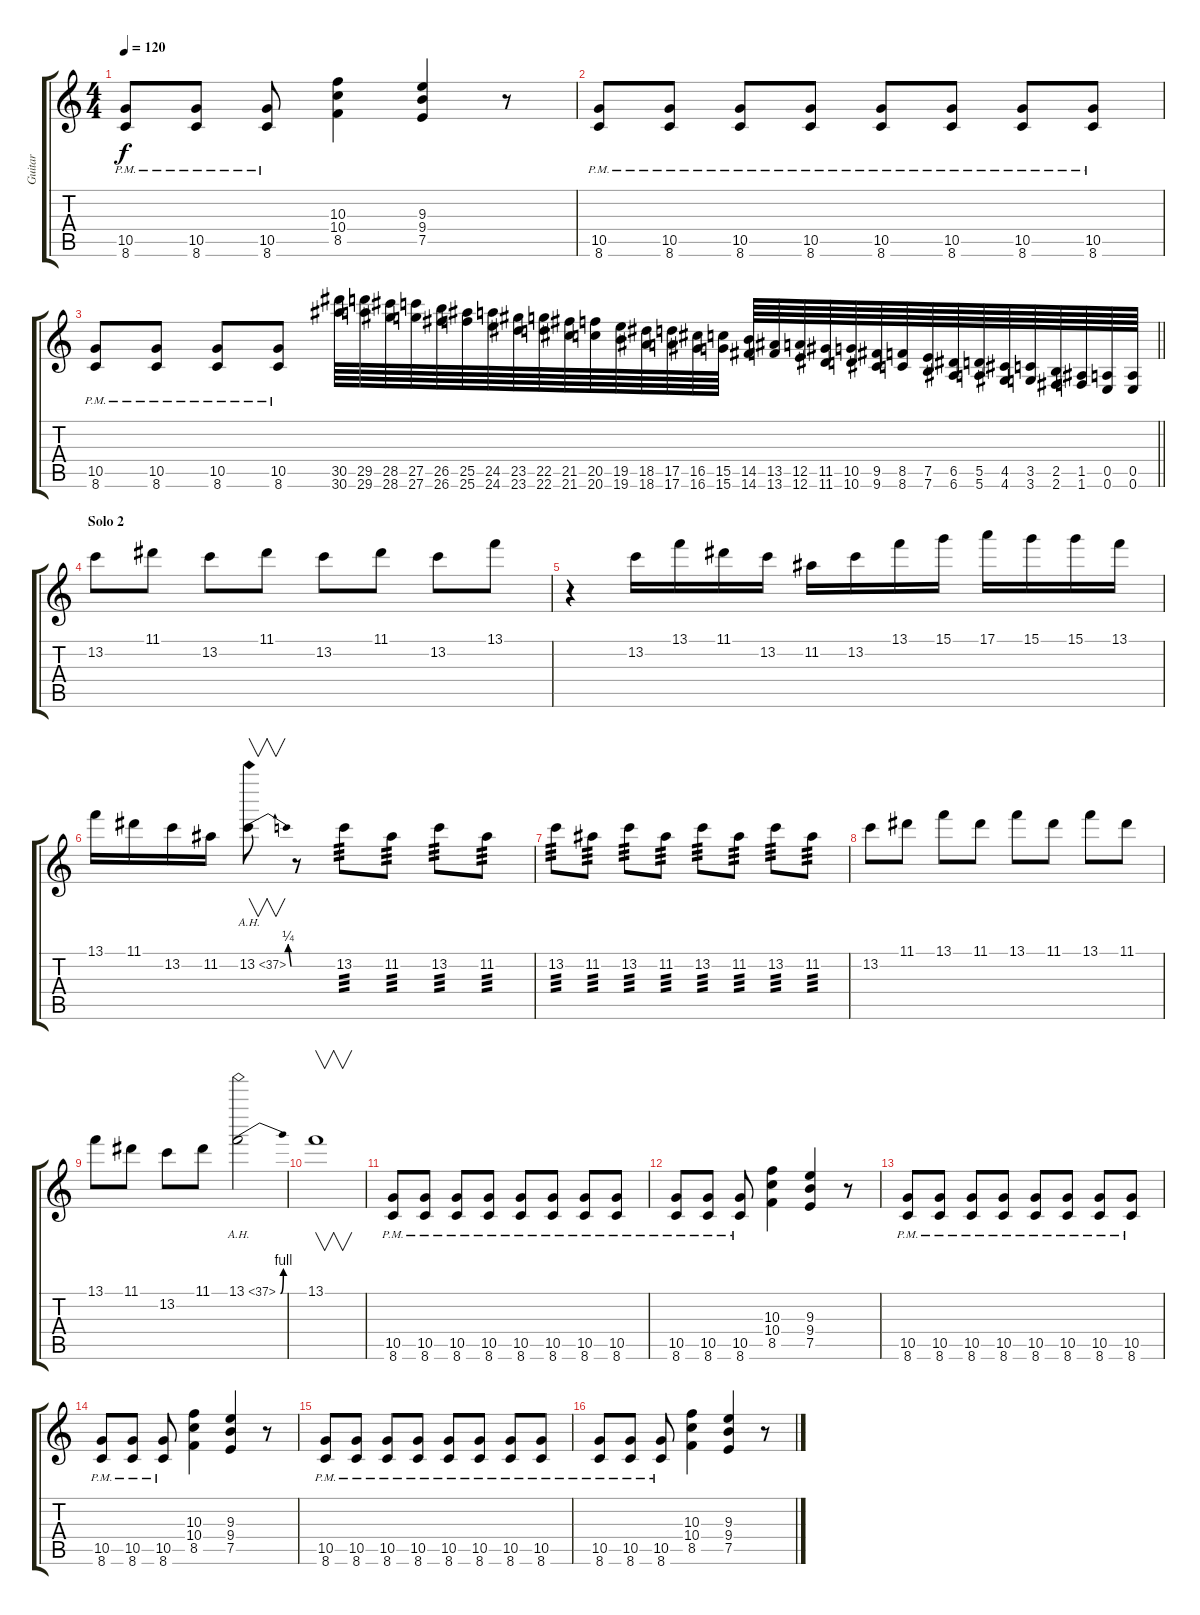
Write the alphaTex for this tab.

\track ("Guitar" "Guitar") {instrument distortionguitar}
\staff {score tabs}
\tuning (E4 B3 G3 D3 A2 E2) {hide}
\ts (4 4)
\tempo 120
\clef g2
\ks c
(10.5{pm} 8.6{pm}).8{dy f} (10.5{pm} 8.6{pm}).8 (10.5{pm} 8.6{pm}).8 (10.3 10.4 8.5).4 (9.3 9.4 7.5).4 r.8 |
(10.5{pm} 8.6{pm}).8 (10.5{pm} 8.6{pm}).8 (10.5{pm} 8.6{pm}).8 (10.5{pm} 8.6{pm}).8 (10.5{pm} 8.6{pm}).8 (10.5{pm} 8.6{pm}).8 (10.5{pm} 8.6{pm}).8 (10.5{pm} 8.6{pm}).8 |
\barLineRight lightlight
(10.5{pm} 8.6{pm}).8 (10.5{pm} 8.6{pm}).8 (10.5{pm} 8.6{pm}).8 (10.5{pm} 8.6{pm}).8 (30.5 30.6).64 (29.5 29.6).64 (28.5 28.6).64 (27.5 27.6).64 (26.5 26.6).64 (25.5 25.6).64 (24.5 24.6).64 (23.5 23.6).64 (22.5 22.6).64 (21.5 21.6).64 (20.5 20.6).64 (19.5 19.6).64 (18.5 18.6).64 (17.5 17.6).64 (16.5 16.6).64 (15.5 15.6).64 (14.5 14.6).64 (13.5 13.6).64 (12.5 12.6).64 (11.5 11.6).64 (10.5 10.6).64 (9.5 9.6).64 (8.5 8.6).64 (7.5 7.6).64 (6.5 6.6).64 (5.5 5.6).64 (4.5 4.6).64 (3.5 3.6).64 (2.5 2.6).64 (1.5 1.6).64 (0.5 0.6).64 (0.5 0.6).64 |
\section ("" "Solo 2")
13.2.8 11.1.8 13.2.8 11.1.8 13.2.8 11.1.8 13.2.8 13.1.8 |
r.4 13.2.16 13.1.16 11.1.16 13.2.16 11.2.16 13.2.16 13.1.16 15.1.16 17.1.16 15.1.16 15.1.16 13.1.16 |
13.1.16 11.1.16 13.2.16 11.2.16 13.2{be (bend 0 0 60 1) ah 24}.8{v} r.8 13.2.8{tp 3} 11.2.8{tp 3} 13.2.8{tp 3} 11.2.8{tp 3} |
13.2.8{tp 3} 11.2.8{tp 3} 13.2.8{tp 3} 11.2.8{tp 3} 13.2.8{tp 3} 11.2.8{tp 3} 13.2.8{tp 3} 11.2.8{tp 3} |
13.2.8 11.1.8 13.1.8 11.1.8 13.1.8 11.1.8 13.1.8 11.1.8 |
13.1.8 11.1.8 13.2.8 11.1.8 13.1{be (bend 0 0 60 4) ah 24}.2 |
13.1.1{v} |
(10.5{pm} 8.6{pm}).8 (10.5{pm} 8.6{pm}).8 (10.5{pm} 8.6{pm}).8 (10.5{pm} 8.6{pm}).8 (10.5{pm} 8.6{pm}).8 (10.5{pm} 8.6{pm}).8 (10.5{pm} 8.6{pm}).8 (10.5{pm} 8.6{pm}).8 |
(10.5{pm} 8.6{pm}).8 (10.5{pm} 8.6{pm}).8 (10.5{pm} 8.6{pm}).8 (10.3 10.4 8.5).4 (9.3 9.4 7.5).4 r.8 |
(10.5{pm} 8.6{pm}).8 (10.5{pm} 8.6{pm}).8 (10.5{pm} 8.6{pm}).8 (10.5{pm} 8.6{pm}).8 (10.5{pm} 8.6{pm}).8 (10.5{pm} 8.6{pm}).8 (10.5{pm} 8.6{pm}).8 (10.5{pm} 8.6{pm}).8 |
(10.5{pm} 8.6{pm}).8 (10.5{pm} 8.6{pm}).8 (10.5{pm} 8.6{pm}).8 (10.3 10.4 8.5).4 (9.3 9.4 7.5).4 r.8 |
(10.5{pm} 8.6{pm}).8 (10.5{pm} 8.6{pm}).8 (10.5{pm} 8.6{pm}).8 (10.5{pm} 8.6{pm}).8 (10.5{pm} 8.6{pm}).8 (10.5{pm} 8.6{pm}).8 (10.5{pm} 8.6{pm}).8 (10.5{pm} 8.6{pm}).8 |
(10.5{pm} 8.6{pm}).8 (10.5{pm} 8.6{pm}).8 (10.5{pm} 8.6{pm}).8 (10.3 10.4 8.5).4 (9.3 9.4 7.5).4 r.8
